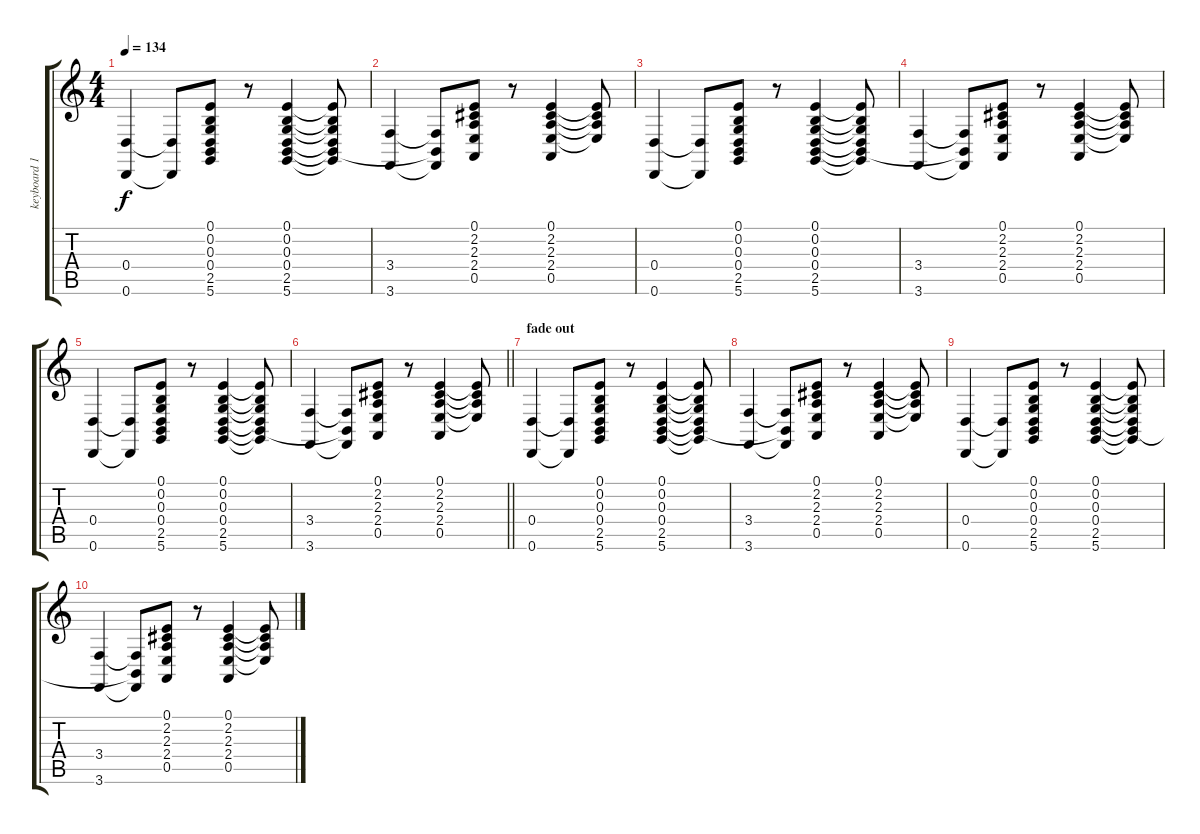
\track ("keyboard 1" "keyboard 1") {instrument clavinet}
\staff {score tabs}
\tuning (E4 B3 G3 D3 A2 D2) {hide}
\ts (4 4)
\tempo 134
\clef g2
\ks c
(0.4 0.6).4{dy f} (0.4{t} 0.6{t}).8 (0.1 0.2 0.3 0.4 2.5 5.6).8 r.8 (0.1 0.2 0.3 0.4 2.5 5.6).4 (0.1{t} 0.2{t} 0.3{t} 0.4{t} 2.5{t} 5.6{t}).8 |
(3.4 3.6).4 (3.4{t} 2.5{t} 3.6{t}).8 (0.1 2.2 2.3 2.4 0.5).8 r.8 (0.1 2.2 2.3 2.4 0.5).4 (0.1{t} 2.2{t} 2.3{t} 2.4{t}).8 |
(0.4 0.6).4 (0.4{t} 0.6{t}).8 (0.1 0.2 0.3 0.4 2.5 5.6).8 r.8 (0.1 0.2 0.3 0.4 2.5 5.6).4 (0.1{t} 0.2{t} 0.3{t} 0.4{t} 2.5{t} 5.6{t}).8 |
(3.4 3.6).4 (3.4{t} 2.5{t} 3.6{t}).8 (0.1 2.2 2.3 2.4 0.5).8 r.8 (0.1 2.2 2.3 2.4 0.5).4 (0.1{t} 2.2{t} 2.3{t} 2.4{t}).8 |
(0.4 0.6).4 (0.4{t} 0.6{t}).8 (0.1 0.2 0.3 0.4 2.5 5.6).8 r.8 (0.1 0.2 0.3 0.4 2.5 5.6).4 (0.1{t} 0.2{t} 0.3{t} 0.4{t} 2.5{t} 5.6{t}).8 |
\barLineRight lightlight
(3.4 3.6).4 (3.4{t} 2.5{t} 3.6{t}).8 (0.1 2.2 2.3 2.4 0.5).8 r.8 (0.1 2.2 2.3 2.4 0.5).4 (0.1{t} 2.2{t} 2.3{t} 2.4{t}).8 |
\section ("" "fade out")
(0.4 0.6).4 (0.4{t} 0.6{t}).8 (0.1 0.2 0.3 0.4 2.5 5.6).8 r.8 (0.1 0.2 0.3 0.4 2.5 5.6).4 (0.1{t} 0.2{t} 0.3{t} 0.4{t} 2.5{t} 5.6{t}).8 |
(3.4 3.6).4 (3.4{t} 2.5{t} 3.6{t}).8 (0.1 2.2 2.3 2.4 0.5).8 r.8 (0.1 2.2 2.3 2.4 0.5).4 (0.1{t} 2.2{t} 2.3{t} 2.4{t}).8 |
(0.4 0.6).4 (0.4{t} 0.6{t}).8 (0.1 0.2 0.3 0.4 2.5 5.6).8 r.8 (0.1 0.2 0.3 0.4 2.5 5.6).4 (0.1{t} 0.2{t} 0.3{t} 0.4{t} 2.5{t} 5.6{t}).8 |
(3.4 3.6).4 (3.4{t} 2.5{t} 3.6{t}).8 (0.1 2.2 2.3 2.4 0.5).8 r.8 (0.1 2.2 2.3 2.4 0.5).4 (0.1{t} 2.2{t} 2.3{t} 2.4{t}).8
